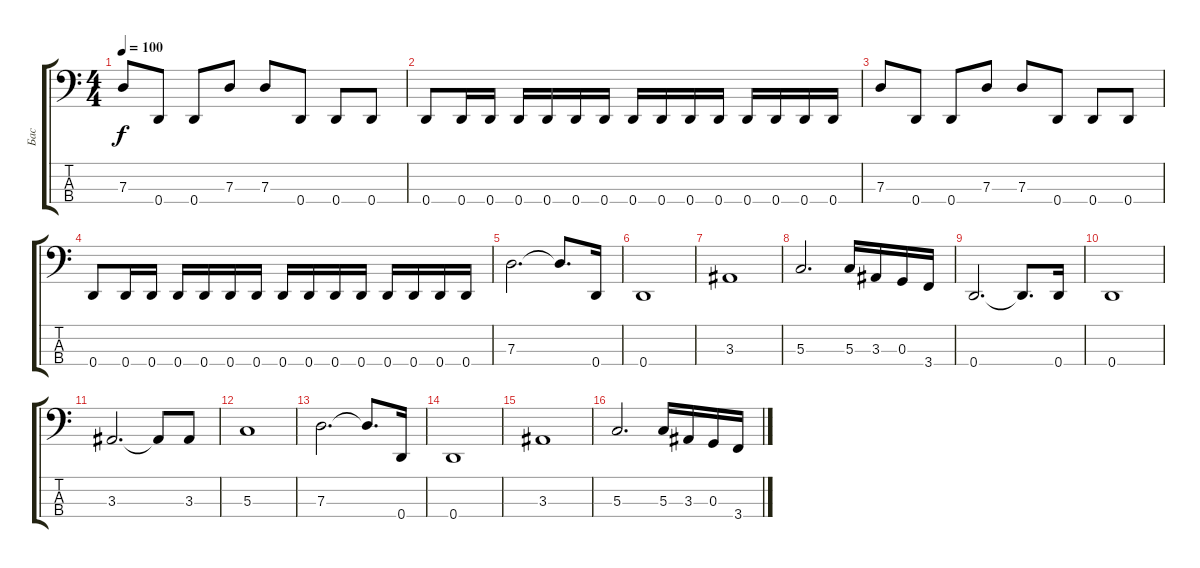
\track ("Бас" "Бас") {instrument electricbassfinger}
\staff {score tabs}
\tuning (F2 C2 G1 D1) {hide}
\ts (4 4)
\tempo 100
\clef f4
\ks c
7.3.8{dy f} 0.4.8 0.4.8 7.3.8 7.3.8 0.4.8 0.4.8 0.4.8 |
0.4.8 0.4.16 0.4.16 0.4.16 0.4.16 0.4.16 0.4.16 0.4.16 0.4.16 0.4.16 0.4.16 0.4.16 0.4.16 0.4.16 0.4.16 |
7.3.8 0.4.8 0.4.8 7.3.8 7.3.8 0.4.8 0.4.8 0.4.8 |
0.4.8 0.4.16 0.4.16 0.4.16 0.4.16 0.4.16 0.4.16 0.4.16 0.4.16 0.4.16 0.4.16 0.4.16 0.4.16 0.4.16 0.4.16 |
7.3.2{d} 7.3{t}.8{d} 0.4.16 |
0.4.1 |
3.3.1 |
5.3.2{d} 5.3.16 3.3.16 0.3.16 3.4.16 |
0.4.2{d} 0.4{t}.8{d} 0.4.16 |
0.4.1 |
3.3.2{d} 3.3{t}.8 3.3.8 |
5.3.1 |
7.3.2{d} 7.3{t}.8{d} 0.4.16 |
0.4.1 |
3.3.1 |
5.3.2{d} 5.3.16 3.3.16 0.3.16 3.4.16
